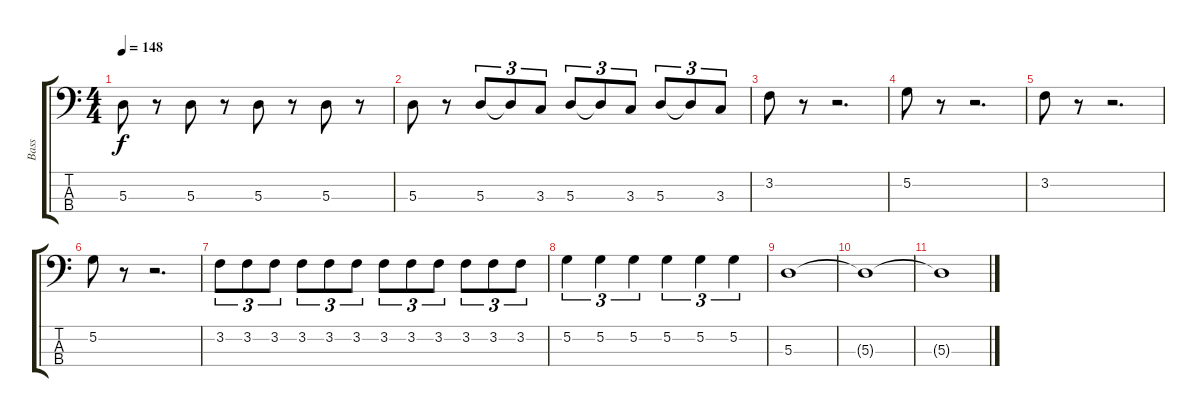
\track ("Bass" "Bass") {instrument electricbasspick}
\staff {score tabs}
\tuning (G2 D2 A1 E1) {hide}
\ts (4 4)
\tempo 148
\clef f4
\ks c
5.3.8{dy f} r.8 5.3.8 r.8 5.3.8 r.8 5.3.8 r.8 |
5.3.8 r.8 5.3.8{tu (3 2)} 5.3{t}.8{tu (3 2)} 3.3.8{tu (3 2)} 5.3.8{tu (3 2)} 5.3{t}.8{tu (3 2)} 3.3.8{tu (3 2)} 5.3.8{tu (3 2)} 5.3{t}.8{tu (3 2)} 3.3.8{tu (3 2)} |
3.2.8 r.8 r.2{d} |
5.2.8 r.8 r.2{d} |
3.2.8 r.8 r.2{d} |
5.2.8 r.8 r.2{d} |
3.2.8{tu (3 2)} 3.2.8{tu (3 2)} 3.2.8{tu (3 2)} 3.2.8{tu (3 2)} 3.2.8{tu (3 2)} 3.2.8{tu (3 2)} 3.2.8{tu (3 2)} 3.2.8{tu (3 2)} 3.2.8{tu (3 2)} 3.2.8{tu (3 2)} 3.2.8{tu (3 2)} 3.2.8{tu (3 2)} |
5.2.4{tu (3 2)} 5.2.4{tu (3 2)} 5.2.4{tu (3 2)} 5.2.4{tu (3 2)} 5.2.4{tu (3 2)} 5.2.4{tu (3 2)} |
5.3.1 |
5.3{t}.1 |
5.3{t}.1
